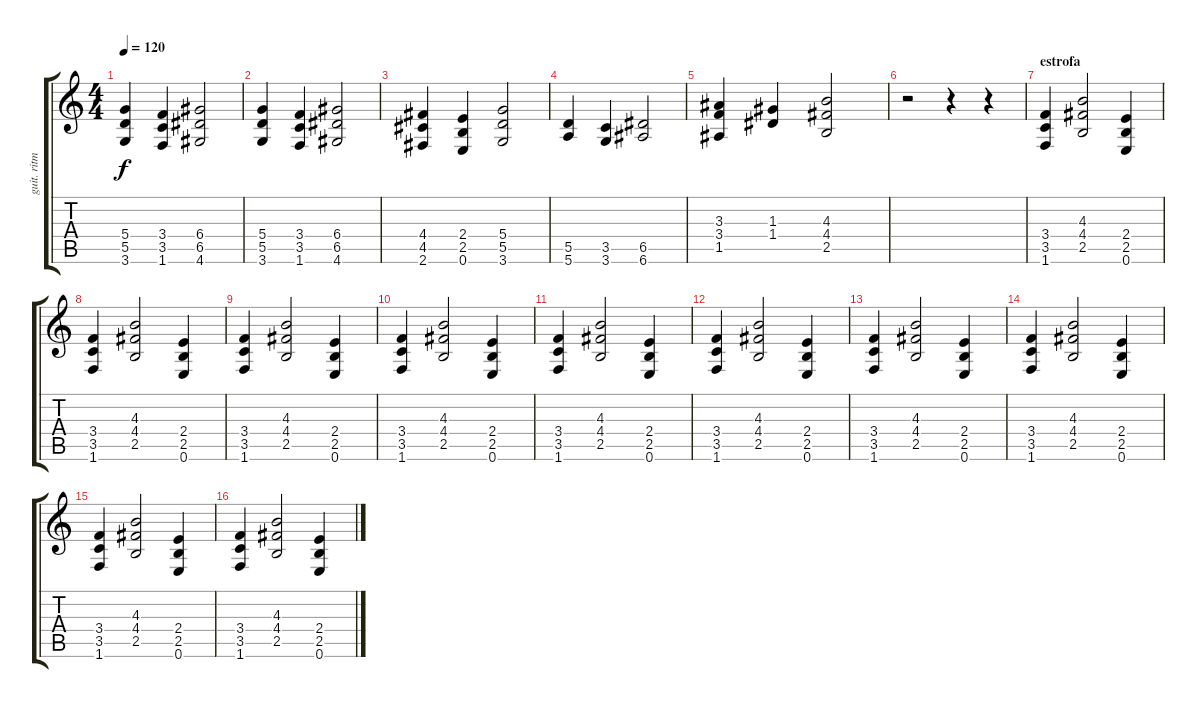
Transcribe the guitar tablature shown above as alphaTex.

\track ("guit. ritmica" "guit. ritm") {instrument distortionguitar}
\staff {score tabs}
\tuning (E4 B3 G3 D3 A2 E2) {hide}
\ts (4 4)
\tempo 120
\clef g2
\ks c
(5.4 5.5 3.6).4{dy f} (3.4 3.5 1.6).4 (6.4 6.5 4.6).2 |
(5.4 5.5 3.6).4 (3.4 3.5 1.6).4 (6.4 6.5 4.6).2 |
(4.4 4.5 2.6).4 (2.4 2.5 0.6).4 (5.4 5.5 3.6).2 |
(5.5 5.6).4 (3.5 3.6).4 (6.5 6.6).2 |
(3.3 3.4 1.5).4 (1.3 1.4).4 (4.3 4.4 2.5).2 |
r.2 r.4 r.4 |
\section ("" "estrofa")
(3.4 3.5 1.6).4 (4.3 4.4 2.5).2 (2.4 2.5 0.6).4 |
(3.4 3.5 1.6).4 (4.3 4.4 2.5).2 (2.4 2.5 0.6).4 |
(3.4 3.5 1.6).4 (4.3 4.4 2.5).2 (2.4 2.5 0.6).4 |
(3.4 3.5 1.6).4 (4.3 4.4 2.5).2 (2.4 2.5 0.6).4 |
(3.4 3.5 1.6).4 (4.3 4.4 2.5).2 (2.4 2.5 0.6).4 |
(3.4 3.5 1.6).4 (4.3 4.4 2.5).2 (2.4 2.5 0.6).4 |
(3.4 3.5 1.6).4 (4.3 4.4 2.5).2 (2.4 2.5 0.6).4 |
(3.4 3.5 1.6).4 (4.3 4.4 2.5).2 (2.4 2.5 0.6).4 |
(3.4 3.5 1.6).4 (4.3 4.4 2.5).2 (2.4 2.5 0.6).4 |
(3.4 3.5 1.6).4 (4.3 4.4 2.5).2 (2.4 2.5 0.6).4
